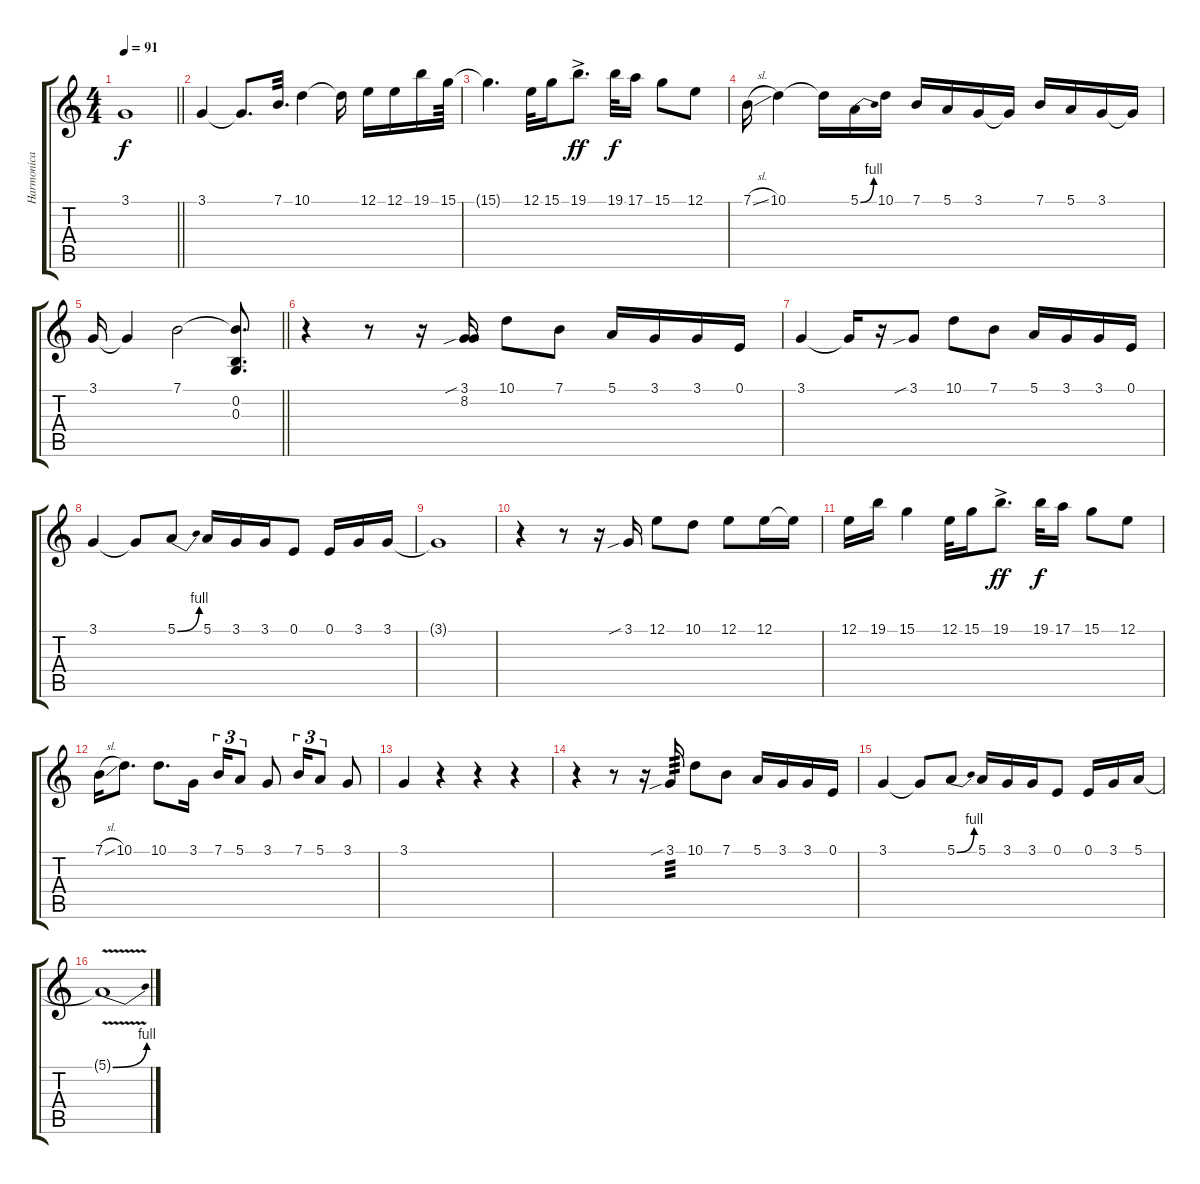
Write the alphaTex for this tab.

\track ("Harmonica" "Harmonica") {instrument harmonica}
\staff {score tabs}
\tuning (E4 B3 G3 D3 A2 E2) {hide}
\ts (4 4)
\tempo 91
\clef g2
\barLineRight lightlight
\ks c
3.1.1{dy f} |
3.1.4 3.1{t}.8{d} 7.1.32{d} 10.1.4 10.1{t}.16 12.1.16 12.1.16 19.1.16 15.1.64 |
15.1{t}.4{d} 12.1.32 15.1.16 19.1{ac}.8{d dy ff} 19.1.32{dy f} 17.1.16 15.1.8 12.1.8 |
7.1{sl}.16 10.1.4 10.1{t}.16 5.1{be (bend 0 0 60 4)}.16 10.1.16 7.1.16 5.1.16 3.1.16 3.1{t}.16 7.1.16 5.1.16 3.1.16 3.1{t}.16 |
\barLineRight lightlight
3.1.16 3.1{t}.4 7.1.2 (7.1{t} 0.2 0.3).8{d} |
r.4 r.8 r.16 (3.1{sib} 8.2).16 10.1.8 7.1.8 5.1.16 3.1.16 3.1.16 0.1.16 |
3.1.4 3.1{t}.16 r.16 3.1{sib}.8 10.1.8 7.1.8 5.1.16 3.1.16 3.1.16 0.1.16 |
3.1.4 3.1{t}.8 5.1{be (bend 0 0 60 4)}.8 5.1.16 3.1.16 3.1.16 0.1.8 0.1.16 3.1.16 3.1.16 |
3.1{t}.1 |
r.4 r.8 r.16 3.1{sib}.16 12.1.8 10.1.8 12.1.8 12.1.16 12.1{t}.16 |
12.1.16 19.1.16 15.1.4 12.1.32 15.1.16 19.1{ac}.8{d dy ff} 19.1.32{dy f} 17.1.16 15.1.8 12.1.8 |
7.1{sl}.16 10.1.8{d} 10.1.8{d} 3.1.16 7.1.16{tu (3 2)} 5.1.8{tu (3 2)} 3.1.8 7.1.16{tu (3 2)} 5.1.8{tu (3 2)} 3.1.8 |
3.1.4 r.4 r.4 r.4 |
r.4 r.8 r.16 3.1{sib}.16{tp 3} 10.1.8 7.1.8 5.1.16 3.1.16 3.1.16 0.1.16 |
3.1.4 3.1{t}.8 5.1{be (bend 0 0 60 4)}.8 5.1.16 3.1.16 3.1.16 0.1.8 0.1.16 3.1.16 5.1.16 |
5.1{be (bend 0 0 60 4) v t}.1
